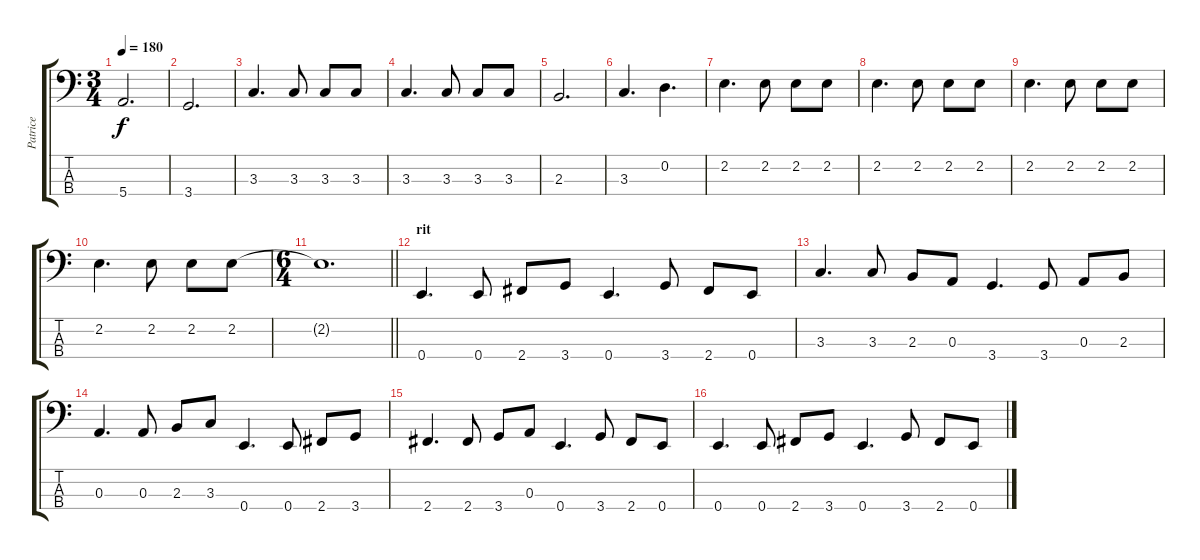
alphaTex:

\track ("Patrice" "Patrice") {instrument electricbassfinger}
\staff {score tabs}
\tuning (G2 D2 A1 E1) {hide}
\ts (3 4)
\tempo 180
\clef f4
\ks c
5.4.2{d dy f} |
3.4.2{d} |
3.3.4{d} 3.3.8 3.3.8 3.3.8 |
3.3.4{d} 3.3.8 3.3.8 3.3.8 |
2.3.2{d} |
3.3.4{d} 0.2.4{d} |
2.2.4{d} 2.2.8 2.2.8 2.2.8 |
2.2.4{d} 2.2.8 2.2.8 2.2.8 |
2.2.4{d} 2.2.8 2.2.8 2.2.8 |
2.2.4{d} 2.2.8 2.2.8 2.2.8 |
\ts (6 4)
\barLineRight lightlight
2.2{t}.1{d} |
\section ("" "rit")
0.4.4{d} 0.4.8 2.4.8 3.4.8 0.4.4{d} 3.4.8 2.4.8 0.4.8 |
3.3.4{d} 3.3.8 2.3.8 0.3.8 3.4.4{d} 3.4.8 0.3.8 2.3.8 |
0.3.4{d} 0.3.8 2.3.8 3.3.8 0.4.4{d} 0.4.8 2.4.8 3.4.8 |
2.4.4{d} 2.4.8 3.4.8 0.3.8 0.4.4{d} 3.4.8 2.4.8 0.4.8 |
0.4.4{d} 0.4.8 2.4.8 3.4.8 0.4.4{d} 3.4.8 2.4.8 0.4.8
